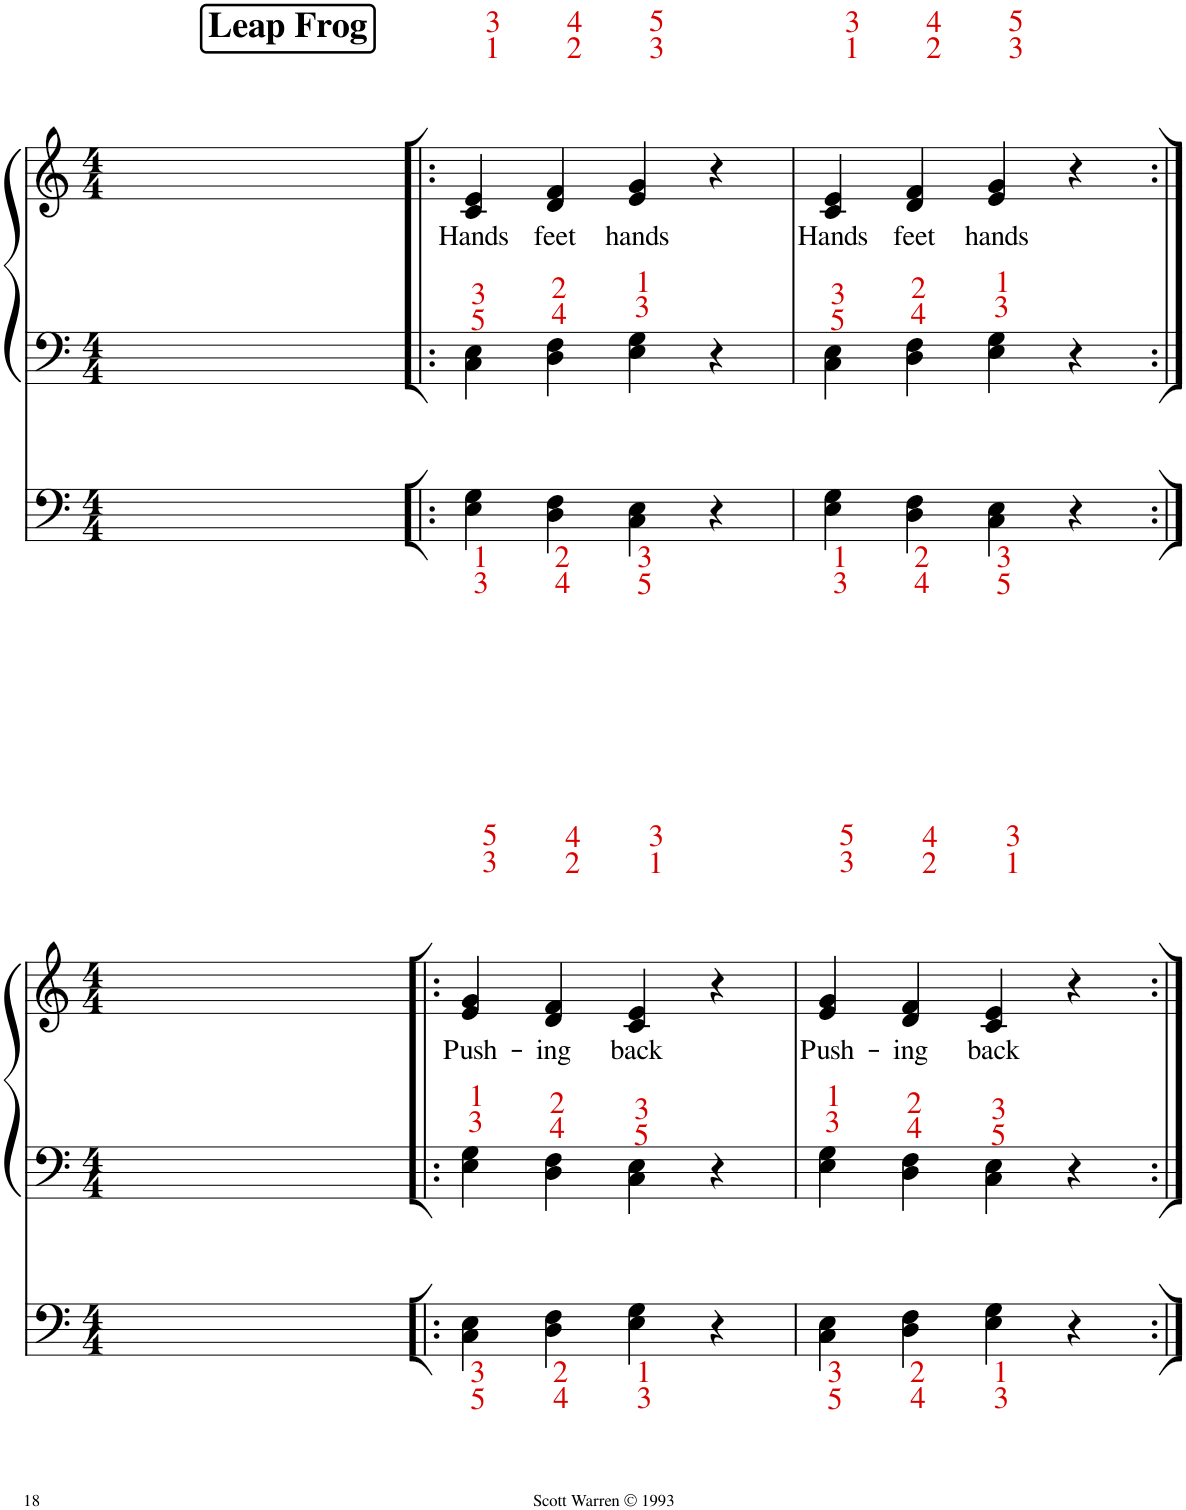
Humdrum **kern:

**kern	**kern	**kern	**kern	**kern	**text
*part3	*part2	*part1	*part1	*part1	*part1
*staff5	*staff4	*staff3	*staff2	*staff1	*staff1
*I"Voice	*I"Voice	*I"Piano	*	*	*
*I'Vo.	*I'Vo.	*I'Pno	*	*	*
!!LO:PB:g=z
*clefG2	*clefG2	*clefF4	*clefF4	*clefG2	*
*k[]	*k[]	*k[]	*k[]	*k[]	*
*M4/4	*M4/4	*M4/4	*M4/4	*M4/4	*
=90	=90	=90	=90	=90	=90
*^	*	*	*	*	*
4r	1ryy	1ryy	1ryy	1ryy	1ryy	.
2.cc	.	.	.	.	.	.
8r	4ee	1ryy	1ryy	1ryy	1ryy	.
4.ff	.	.	.	.	.	.
.	8r	.	.	.	.	.
.	8r	.	.	.	.	.
4gg	4r	.	.	.	.	.
4r	4r	.	.	.	.	.
!!LO:REH:place=s1:a:B:cj:fs=14:t=Leap Frog
=91!|:	=91!|:	=91!|:	=91!|:	=91!|:	=91!|:	=91!|:
!	!	!	!	!	!	!LO:LY:b
*v	*v	*	*	*	*	*
1r	4c	4E\ 4G\	4C\ 4E\	4c/ 4e/	Hands
.	4d	1ryy	1ryy	1ryy	.
.	4e	.	.	.	.
.	4r	.	.	.	.
1ryy	1ryy	.	.	.	.
!	!	!	!	!	!LO:LY:b
.	.	4D\ 4F\	4D\ 4F\	4d/ 4f/	feet
!	!	!	!	!	!LO:LY:b
.	.	4C\ 4E\	4E\ 4G\	4e/ 4g/	hands
.	.	4r	4r	4r	.
=92	=92	=92	=92	=92	=92
!	!	!	!	!	!LO:LY:b
1r	4c	4E\ 4G\	4C\ 4E\	4c/ 4e/	Hands
!	!	!	!	!	!LO:LY:b
.	4d	4D\ 4F\	4D\ 4F\	4d/ 4f/	feet
!	!	!	!	!	!LO:LY:b
.	4e	4C\ 4E\	4E\ 4G\	4e/ 4g/	hands
.	4r	4r	4r	4r	.
!!LO:LB:g=z
=93:|!	=93:|!	=93:|!	=93:|!	=93:|!	=93:|!
*M4/4	*M4/4	*M4/4	*M4/4	*M4/4	*
*^	*	*	*	*	*
4r	1ryy	1ryy	1ryy	1ryy	1ryy	.
2.cc	.	.	.	.	.	.
8r	4ee	1ryy	1ryy	1ryy	1ryy	.
4.ff	.	.	.	.	.	.
.	8r	.	.	.	.	.
.	8r	.	.	.	.	.
4gg	4r	.	.	.	.	.
4r	4r	.	.	.	.	.
=94!|:	=94!|:	=94!|:	=94!|:	=94!|:	=94!|:	=94!|:
!	!	!	!	!	!	!LO:LY:b
*v	*v	*	*	*	*	*
1r	4e	4C\ 4E\	4E\ 4G\	4e/ 4g/	Push-
.	4d	1ryy	1ryy	1ryy	.
.	4c	.	.	.	.
.	4r	.	.	.	.
1ryy	1ryy	.	.	.	.
!	!	!	!	!	!LO:LY:b
.	.	4D\ 4F\	4D\ 4F\	4d/ 4f/	-ing
!	!	!	!	!	!LO:LY:b
.	.	4E\ 4G\	4C\ 4E\	4c/ 4e/	back
.	.	4r	4r	4r	.
=95	=95	=95	=95	=95	=95
!	!	!	!	!	!LO:LY:b
1r	4e	4C\ 4E\	4E\ 4G\	4e/ 4g/	Push-
!	!	!	!	!	!LO:LY:b
.	4d	4D\ 4F\	4D\ 4F\	4d/ 4f/	-ing
!	!	!	!	!	!LO:LY:b
.	4c	4E\ 4G\	4C\ 4E\	4c/ 4e/	back
.	4r	4r	4r	4r	.
=:|!	=:|!	=:|!	=:|!	=:|!	=:|!
*-	*-	*-	*-	*-	*-
